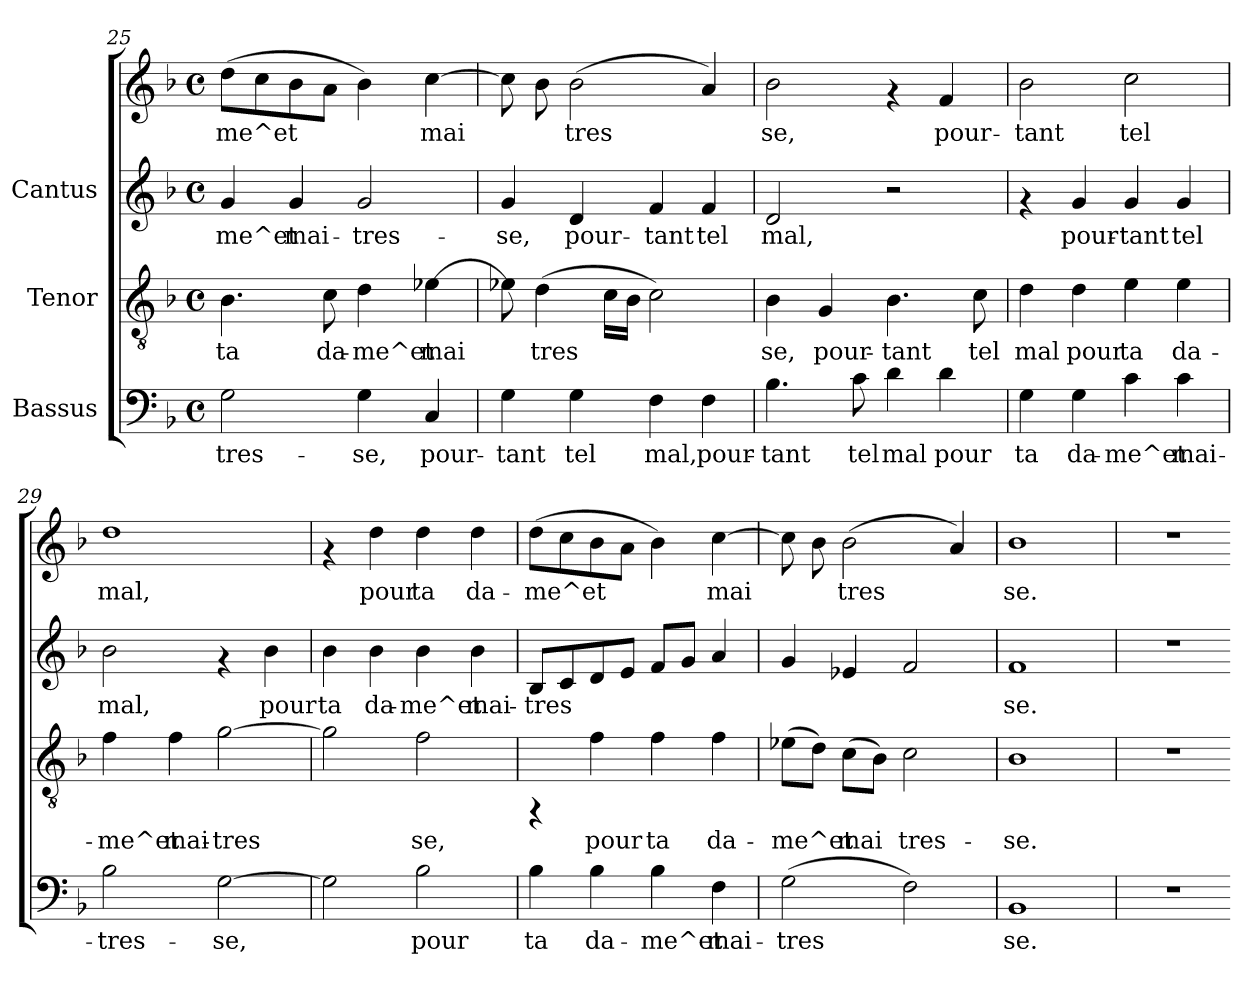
**kern	**text	**kern	**text	**kern	**text	**kern	**text
*part3	*part3	*part2	*part2	*part1	*part1	*part1	*part1
*staff4	*staff4	*staff3	*staff3	*staff2	*staff2	*staff1	*staff1
*I"Bassus	*	*I"Tenor	*	*I"Cantus	*	*	*
!!LO:PB:g=z
*clefF4	*	*clefGv2	*	*clefG2	*	*clefG2	*
*k[b-]	*	*k[b-]	*	*k[b-]	*	*k[b-]	*
*F:	*	*F:	*	*F:	*	*F:	*
*M4/4	*	*M4/4	*	*M4/4	*	*M4/4	*
*met(c)	*	*met(c)	*	*met(c)	*	*met(c)	*
=25	=25	=25	=25	=25	=25	=25	=25
!	!LO:LY:b:cj	!	!LO:LY:b:cj	!	!LO:LY:b:cj	!	!LO:LY:b:cj
2G\	-tres-	4.B-\	ta	4g/	-me^et	(>8dd\L	-me^et
!	!	!	!	!	!	!	!LO:LY:b:cj
.	.	.	.	.	.	8cc\	.
!	!	!	!	!	!LO:LY:b:cj	!	!LO:LY:b:cj
.	.	.	.	4g/	mai-	8b-\	.
!	!	!	!LO:LY:b:cj	!	!	!	!LO:LY:b:cj
.	.	8c\	da-	.	.	8a\J	.
!	!LO:LY:b:cj	!	!LO:LY:b:cj	!	!LO:LY:b:cj	!	!LO:LY:b:cj
4G\	-se,	4d\	-me^et	2g/	-tres-	4b-\)	.
!	!LO:LY:b:cj	!	!LO:LY:b:cj	!	!	!	!LO:LY:b:cj
4C/	pour-	[>4e-X\	mai-	.	.	[>4cc\	mai-
=26	=26	=26	=26	=26	=26	=26	=26
!	!LO:LY:b:cj	!	!LO:LY:b:cj	!	!LO:LY:b:cj	!	!LO:LY:b:cj
4G\	-tant	8e-X\]	-	4g/	-se,	8cc\]	-
!	!	!	!LO:LY:b:cj	!	!	!	!LO:LY:b:cj
.	.	(>4d\	tres-	.	.	8b-\	.
!	!LO:LY:b:cj	!	!	!	!LO:LY:b:cj	!	!LO:LY:b:cj
4G\	tel	.	.	4d/	pour-	(>2b-\	tres-
!	!	!	!LO:LY:b:cj	!	!	!	!
.	.	16c\L	--	.	.	.	.
!	!	!	!LO:LY:b:cj	!	!	!	!
.	.	16B-\J	--	.	.	.	.
!	!LO:LY:b:cj	!	!LO:LY:b:cj	!	!LO:LY:b:cj	!	!
4F\	mal,	2c\)	--	4f/	-tant	.	.
!	!LO:LY:b:cj	!	!	!	!LO:LY:b:cj	!	!LO:LY:b:cj
4F\	pour-	.	.	4f/	tel	4a/)	--
=27	=27	=27	=27	=27	=27	=27	=27
!	!LO:LY:b:cj	!	!LO:LY:b:cj	!	!LO:LY:b:cj	!	!LO:LY:b:cj
4.B-\	-tant	4B-\	-se,	2d/	-mal,	2b-\	se,
!	!	!	!LO:LY:b:cj	!	!	!	!
.	.	4G/	pour-	.	.	.	.
!	!LO:LY:b:cj	!	!	!	!	!	!
8c\	tel	.	.	.	.	.	.
!	!LO:LY:b:cj	!	!LO:LY:b:cj	!	!	!	!
4d\	mal	4.B-\	-tant	2r	.	4rf	.
!	!LO:LY:b:cj	!	!	!	!	!	!LO:LY:b:cj
4d\	pour	.	.	.	.	4f/	pour-
!	!	!	!LO:LY:b:cj	!	!	!	!
.	.	8c\	tel	.	.	.	.
=28	=28	=28	=28	=28	=28	=28	=28
!	!LO:LY:b:cj	!	!LO:LY:b:cj	!	!	!	!LO:LY:b:cj
4G\	ta	4d\	mal	4rf	.	2b-\	tant
!	!LO:LY:b:cj	!	!LO:LY:b:cj	!	!LO:LY:b:cj	!	!
4G\	da-	4d\	pour	4g/	pour-	.	.
!	!LO:LY:b:cj	!	!LO:LY:b:cj	!	!LO:LY:b:cj	!	!LO:LY:b:cj
4c\	-me^et	4e\	ta	4g/	-tant	2cc\	tel
!	!LO:LY:b:cj	!	!LO:LY:b:cj	!	!LO:LY:b:cj	!	!
4c\	mai-	4e\	da-	4g/	tel	.	.
!!LO:LB:g=z
=29	=29	=29	=29	=29	=29	=29	=29
!	!LO:LY:b:cj	!	!LO:LY:b:cj	!	!LO:LY:b:cj	!	!LO:LY:b:cj
2B-\	-tres-	4f\	-me^et	2b-\	mal,	1dd	mal,
!	!	!	!LO:LY:b:cj	!	!	!	!
.	.	4f\	mai-	.	.	.	.
!	!LO:LY:b:cj	!	!LO:LY:b:cj	!	!	!	!
[>2G\	-se,	[>2g\	-tres-	4rf	.	.	.
!	!	!	!	!	!LO:LY:b:cj	!	!
.	.	.	.	4b-\	pour	.	.
=30	=30	=30	=30	=30	=30	=30	=30
!	!LO:LY:b:cj	!	!LO:LY:b:cj	!	!LO:LY:b:cj	!	!
2G\]	.	2g\]	-	4b-\	-ta	4rf	.
!	!	!	!	!	!LO:LY:b:cj	!	!LO:LY:b:cj
.	.	.	.	4b-\	da-	4dd\	pour
!	!LO:LY:b:cj	!	!LO:LY:b:cj	!	!LO:LY:b:cj	!	!LO:LY:b:cj
2B-\	pour	2f\	se,	4b-\	-me^et	4dd\	ta
!	!	!	!	!	!LO:LY:b:cj	!	!LO:LY:b:cj
.	.	.	.	4b-\	mai-	4dd\	da-
=31	=31	=31	=31	=31	=31	=31	=31
!	!LO:LY:b:cj	!	!	!	!LO:LY:b:cj	!	!LO:LY:b:cj
4B-\	ta	4rFF	.	8B-/L	-tres-	(>8dd\L	-me^et
!	!	!	!	!	!LO:LY:b:cj	!	!LO:LY:b:cj
.	.	.	.	8c/	--	8cc\	.
!	!LO:LY:b:cj	!	!LO:LY:b:cj	!	!LO:LY:b:cj	!	!LO:LY:b:cj
4B-\	da-	4f\	pour	8d/	--	8b-\	.
!	!	!	!	!	!LO:LY:b:cj	!	!LO:LY:b:cj
.	.	.	.	8e/J	--	8a\J	.
!	!LO:LY:b:cj	!	!LO:LY:b:cj	!	!LO:LY:b:cj	!	!LO:LY:b:cj
4B-\	-me^et	4f\	ta	8f/L	--	4b-\)	.
!	!	!	!	!	!LO:LY:b:cj	!	!
.	.	.	.	8g/J	--	.	.
!	!LO:LY:b:cj	!	!LO:LY:b:cj	!	!LO:LY:b:cj	!	!LO:LY:b:cj
4F\	mai-	4f\	da-	4a/	--	[>4cc\	mai-
=32	=32	=32	=32	=32	=32	=32	=32
!	!LO:LY:b:cj	!	!LO:LY:b:cj	!	!	!	!LO:LY:b:cj
(>2G\	-tres-	(>8e-X\L	-me^et	4g/	.	8cc\]	-
!	!	!	!LO:LY:b:cj	!	!	!	!LO:LY:b:cj
.	.	8d\J)	.	.	.	8b-\	.
!	!	!	!LO:LY:b:cj	!	!	!	!LO:LY:b:cj
.	.	(>8c\L	mai-	4e-X/	.	(>2b-\	tres-
!	!	!	!LO:LY:b:cj	!	!	!	!
.	.	8B-\J)	-	.	.	.	.
!	!LO:LY:b:cj	!	!LO:LY:b:cj	!	!	!	!
2F\)	--	2c\	tres-	2f/	.	.	.
!	!	!	!	!	!	!	!LO:LY:b:cj
.	.	.	.	.	.	4a/)	--
=33	=33	=33	=33	=33	=33	=33	=33
!	!LO:LY:b:cj	!	!LO:LY:b:cj	!	!LO:LY:b:cj	!	!LO:LY:b:cj
1BB-	-se.	1B-	-se.	1f	se.	1b-	-se.
!!LO:LB:g=z
=34	=34	=34	=34	=34	=34	=34	=34
1r	.	1r	.	1r	.	1r	.
=	==	=	==	==	==	==	==
*-	*-	*-	*-	*-	*-	*-	*-
